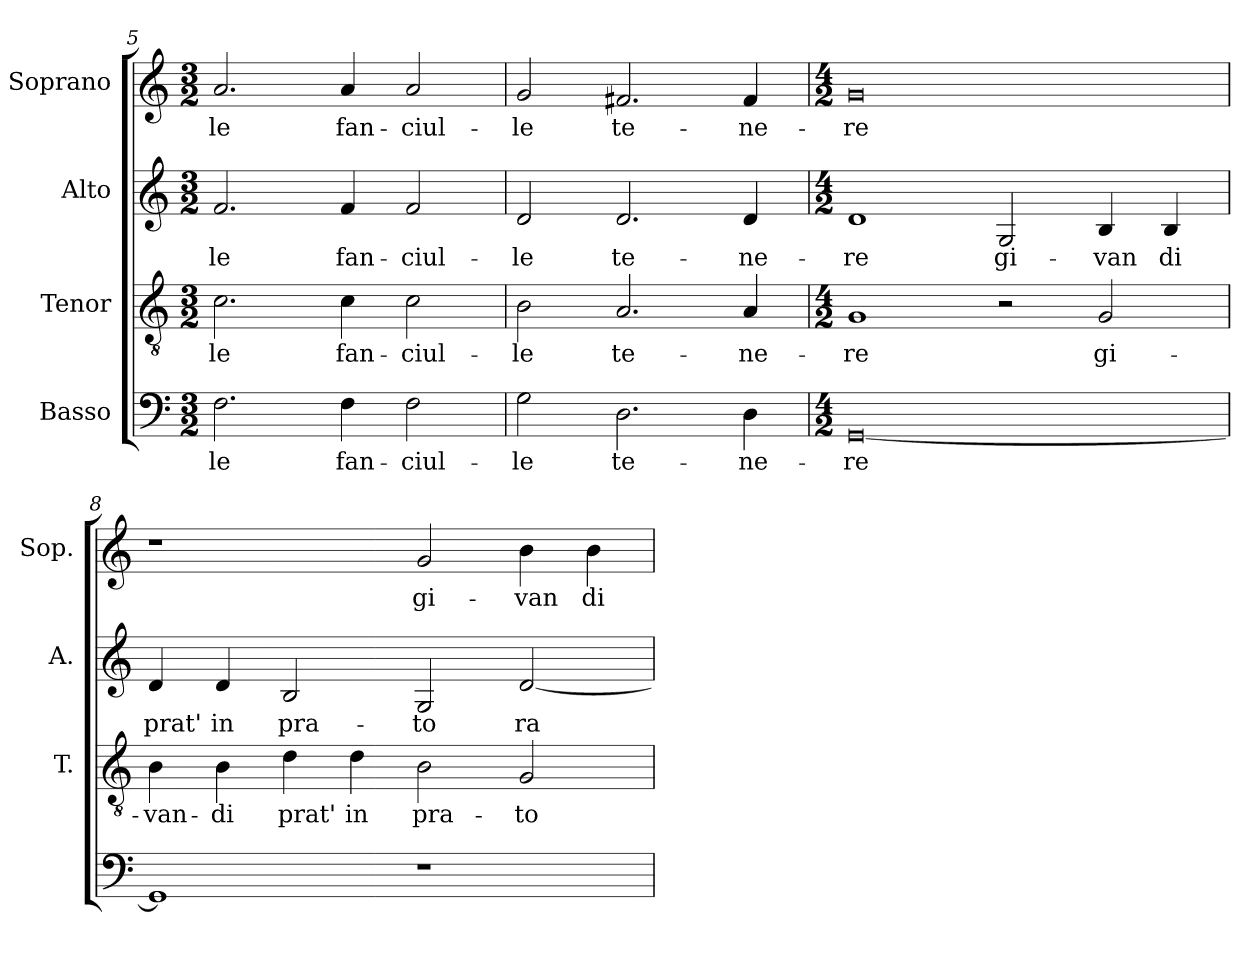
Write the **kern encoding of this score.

**kern	**text	**kern	**text	**kern	**text	**kern	**text
*part4	*part4	*part3	*part3	*part2	*part2	*part1	*part1
*staff4	*staff4	*staff3	*staff3	*staff2	*staff2	*staff1	*staff1
*I"Basso	*	*I"Tenor	*	*I"Alto	*	*I"Soprano	*
*	*	*I'T.	*	*I'A.	*	*I'Sop.	*
*clefF4	*	*clefGv2	*	*clefG2	*	*clefG2	*
*	*	*ITrd7c12	*	*	*	*	*
*k[]	*	*k[]	*	*k[]	*	*k[]	*
*C:	*	*C:	*	*C:	*	*C:	*
*M3/2	*	*M3/2	*	*M3/2	*	*M3/2	*
=5	=5	=5	=5	=5	=5	=5	=5
!	!LO:LY:b:color=#000000	!	!	!	!	!	!
!	!	!	!LO:LY:b:color=#000000	!	!	!	!
!	!	!	!	!	!LO:LY:b:color=#000000	!	!
!	!	!	!	!	!	!	!LO:LY:b:color=#000000
2.Fi\	le	2.Ci\	le	2.fi/	le	2.ai/	le
!	!LO:LY:b:color=#000000	!	!	!	!	!	!
!	!	!	!LO:LY:b:color=#000000	!	!	!	!
!	!	!	!	!	!LO:LY:b:color=#000000	!	!
!	!	!	!	!	!	!	!LO:LY:b:color=#000000
4Fi\	fan-	4Ci\	fan-	4fi/	fan-	4ai/	fan-
!	!LO:LY:b:color=#000000	!	!	!	!	!	!
!	!	!	!LO:LY:b:color=#000000	!	!	!	!
!	!	!	!	!	!LO:LY:b:color=#000000	!	!
!	!	!	!	!	!	!	!LO:LY:b:color=#000000
2Fi\	-ciul-	2Ci\	-ciul-	2fi/	-ciul-	2ai/	-ciul-
=6	=6	=6	=6	=6	=6	=6	=6
!	!LO:LY:b:color=#000000	!	!	!	!	!	!
!	!	!	!LO:LY:b:color=#000000	!	!	!	!
!	!	!	!	!	!LO:LY:b:color=#000000	!	!
!	!	!	!	!	!	!	!LO:LY:b:color=#000000
2Gi\	-le	2BBi\	-le	2di/	-le	2gi/	-le
!	!LO:LY:b:color=#000000	!	!	!	!	!	!
!	!	!	!LO:LY:b:color=#000000	!	!	!	!
!	!	!	!	!	!LO:LY:b:color=#000000	!	!
!	!	!	!	!	!	!	!LO:LY:b:color=#000000
2.Di\	te-	2.AAi/	te-	2.di/	te-	2.f#Xi/	te-
!	!LO:LY:b:color=#000000	!	!	!	!	!	!
!	!	!	!LO:LY:b:color=#000000	!	!	!	!
!	!	!	!	!	!LO:LY:b:color=#000000	!	!
!	!	!	!	!	!	!	!LO:LY:b:color=#000000
4Di\	-ne-	4AAi/	-ne-	4di/	-ne-	4f#i/	-ne-
=7	=7	=7	=7	=7	=7	=7	=7
*M4/2	*	*M4/2	*	*M4/2	*	*M4/2	*
!	!LO:LY:b:color=#000000	!	!	!	!	!	!
!	!	!	!LO:LY:b:color=#000000	!	!	!	!
!	!	!	!	!	!LO:LY:b:color=#000000	!	!
!	!	!	!	!	!	!	!LO:LY:b:color=#000000
[<0GGi	-re	1GGi	-re	1di	-re	0gi	-re
!	!	!	!	!	!LO:LY:b:color=#000000	!	!
.	.	2r	.	2Gi/	gi-	.	.
!	!	!	!LO:LY:b:color=#000000	!	!	!	!
!	!	!	!	!	!LO:LY:b:color=#000000	!	!
.	.	2GGi/	gi-	4Bi/	-van	.	.
!	!	!	!	!	!LO:LY:b:color=#000000	!	!
.	.	.	.	4Bi/	di	.	.
!!LO:LB:g=z
=8	=8	=8	=8	=8	=8	=8	=8
!	!	!	!LO:LY:b:color=#000000	!	!	!	!
!	!	!	!	!	!LO:LY:b:color=#000000	!	!
1GGi]	.	4BBi\	-van-	4di/	prat'	1r	.
!	!	!	!LO:LY:b:color=#000000	!	!	!	!
!	!	!	!	!	!LO:LY:b:color=#000000	!	!
.	.	4BBi\	-di	4di/	in	.	.
!	!	!	!LO:LY:b:color=#000000	!	!	!	!
!	!	!	!	!	!LO:LY:b:color=#000000	!	!
.	.	4Di\	prat'	2Bi/	pra-	.	.
!	!	!	!LO:LY:b:color=#000000	!	!	!	!
.	.	4Di\	in	.	.	.	.
!	!	!	!LO:LY:b:color=#000000	!	!	!	!
!	!	!	!	!	!LO:LY:b:color=#000000	!	!
!	!	!	!	!	!	!	!LO:LY:b:color=#000000
1r	.	2BBi\	pra-	2Gi/	-to	2gi/	gi-
!	!	!	!LO:LY:b:color=#000000	!	!	!	!
!	!	!	!	!	!LO:LY:b:color=#000000	!	!
!	!	!	!	!	!	!	!LO:LY:b:color=#000000
.	.	2GGi/	-to	[<2di/	ra-	4bi\	-van
!	!	!	!	!	!	!	!LO:LY:b:color=#000000
.	.	.	.	.	.	4bi\	di
=	=	=	=	=	=	=	=
*-	*-	*-	*-	*-	*-	*-	*-
